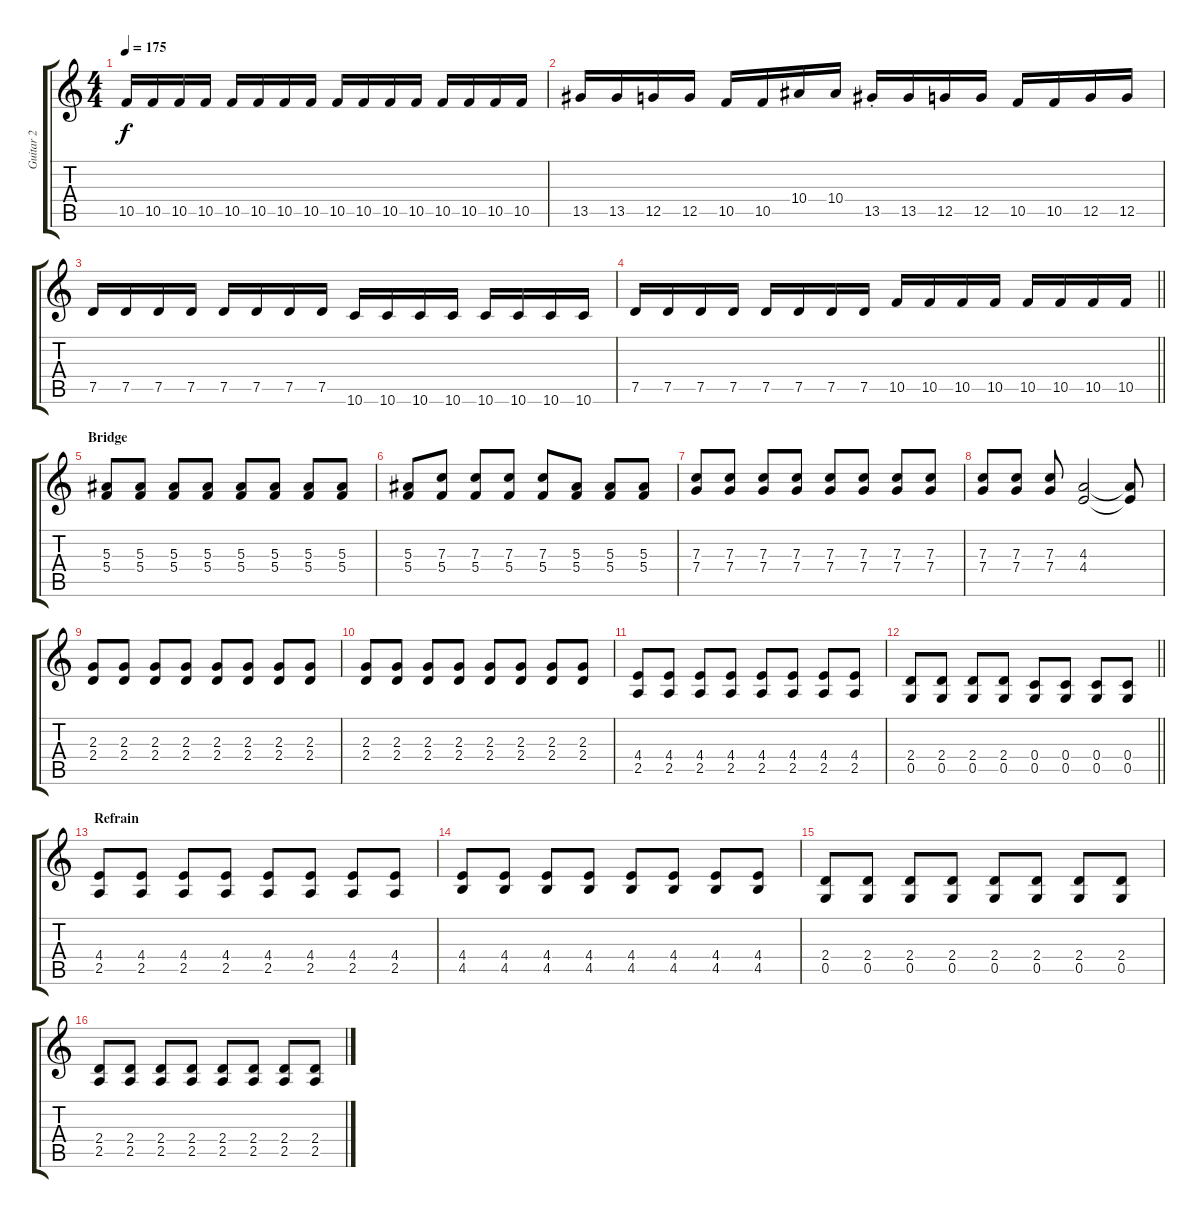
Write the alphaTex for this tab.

\track ("Guitar 2" "Guitar 2") {instrument distortionguitar}
\staff {score tabs}
\tuning (D4 A3 F3 C3 G2 D2) {hide}
\ts (4 4)
\tempo 175
\clef g2
\ks c
10.5.16{dy f} 10.5.16 10.5.16 10.5.16 10.5.16 10.5.16 10.5.16 10.5.16 10.5.16 10.5.16 10.5.16 10.5.16 10.5.16 10.5.16 10.5.16 10.5.16 |
13.5.16 13.5.16 12.5.16 12.5.16 10.5.16 10.5.16 10.4.16 10.4.16 13.5{st}.16 13.5.16 12.5.16 12.5.16 10.5.16 10.5.16 12.5.16 12.5.16 |
7.5.16 7.5.16 7.5.16 7.5.16 7.5.16 7.5.16 7.5.16 7.5.16 10.6.16 10.6.16 10.6.16 10.6.16 10.6.16 10.6.16 10.6.16 10.6.16 |
\barLineRight lightlight
7.5.16 7.5.16 7.5.16 7.5.16 7.5.16 7.5.16 7.5.16 7.5.16 10.5.16 10.5.16 10.5.16 10.5.16 10.5.16 10.5.16 10.5.16 10.5.16 |
\section ("" "Bridge")
(5.3 5.4).8 (5.3 5.4).8 (5.3 5.4).8 (5.3 5.4).8 (5.3 5.4).8 (5.3 5.4).8 (5.3 5.4).8 (5.3 5.4).8 |
(5.3 5.4).8 (7.3 5.4).8 (7.3 5.4).8 (7.3 5.4).8 (7.3 5.4).8 (5.3 5.4).8 (5.3 5.4).8 (5.3 5.4).8 |
(7.3 7.4).8 (7.3 7.4).8 (7.3 7.4).8 (7.3 7.4).8 (7.3 7.4).8 (7.3 7.4).8 (7.3 7.4).8 (7.3 7.4).8 |
(7.3 7.4).8 (7.3 7.4).8 (7.3 7.4).8 (4.3 4.4).2 (4.3{t} 4.4{t}).8 |
(2.3 2.4).8 (2.3 2.4).8 (2.3 2.4).8 (2.3 2.4).8 (2.3 2.4).8 (2.3 2.4).8 (2.3 2.4).8 (2.3 2.4).8 |
(2.3 2.4).8 (2.3 2.4).8 (2.3 2.4).8 (2.3 2.4).8 (2.3 2.4).8 (2.3 2.4).8 (2.3 2.4).8 (2.3 2.4).8 |
(4.4 2.5).8 (4.4 2.5).8 (4.4 2.5).8 (4.4 2.5).8 (4.4 2.5).8 (4.4 2.5).8 (4.4 2.5).8 (4.4 2.5).8 |
\barLineRight lightlight
(2.4 0.5).8 (2.4 0.5).8 (2.4 0.5).8 (2.4 0.5).8 (0.4 0.5).8 (0.4 0.5).8 (0.4 0.5).8 (0.4 0.5).8 |
\section ("" "Refrain")
(4.4 2.5).8 (4.4 2.5).8 (4.4 2.5).8 (4.4 2.5).8 (4.4 2.5).8 (4.4 2.5).8 (4.4 2.5).8 (4.4 2.5).8 |
(4.4 4.5).8 (4.4 4.5).8 (4.4 4.5).8 (4.4 4.5).8 (4.4 4.5).8 (4.4 4.5).8 (4.4 4.5).8 (4.4 4.5).8 |
(2.4 0.5).8 (2.4 0.5).8 (2.4 0.5).8 (2.4 0.5).8 (2.4 0.5).8 (2.4 0.5).8 (2.4 0.5).8 (2.4 0.5).8 |
(2.4 2.5).8 (2.4 2.5).8 (2.4 2.5).8 (2.4 2.5).8 (2.4 2.5).8 (2.4 2.5).8 (2.4 2.5).8 (2.4 2.5).8
